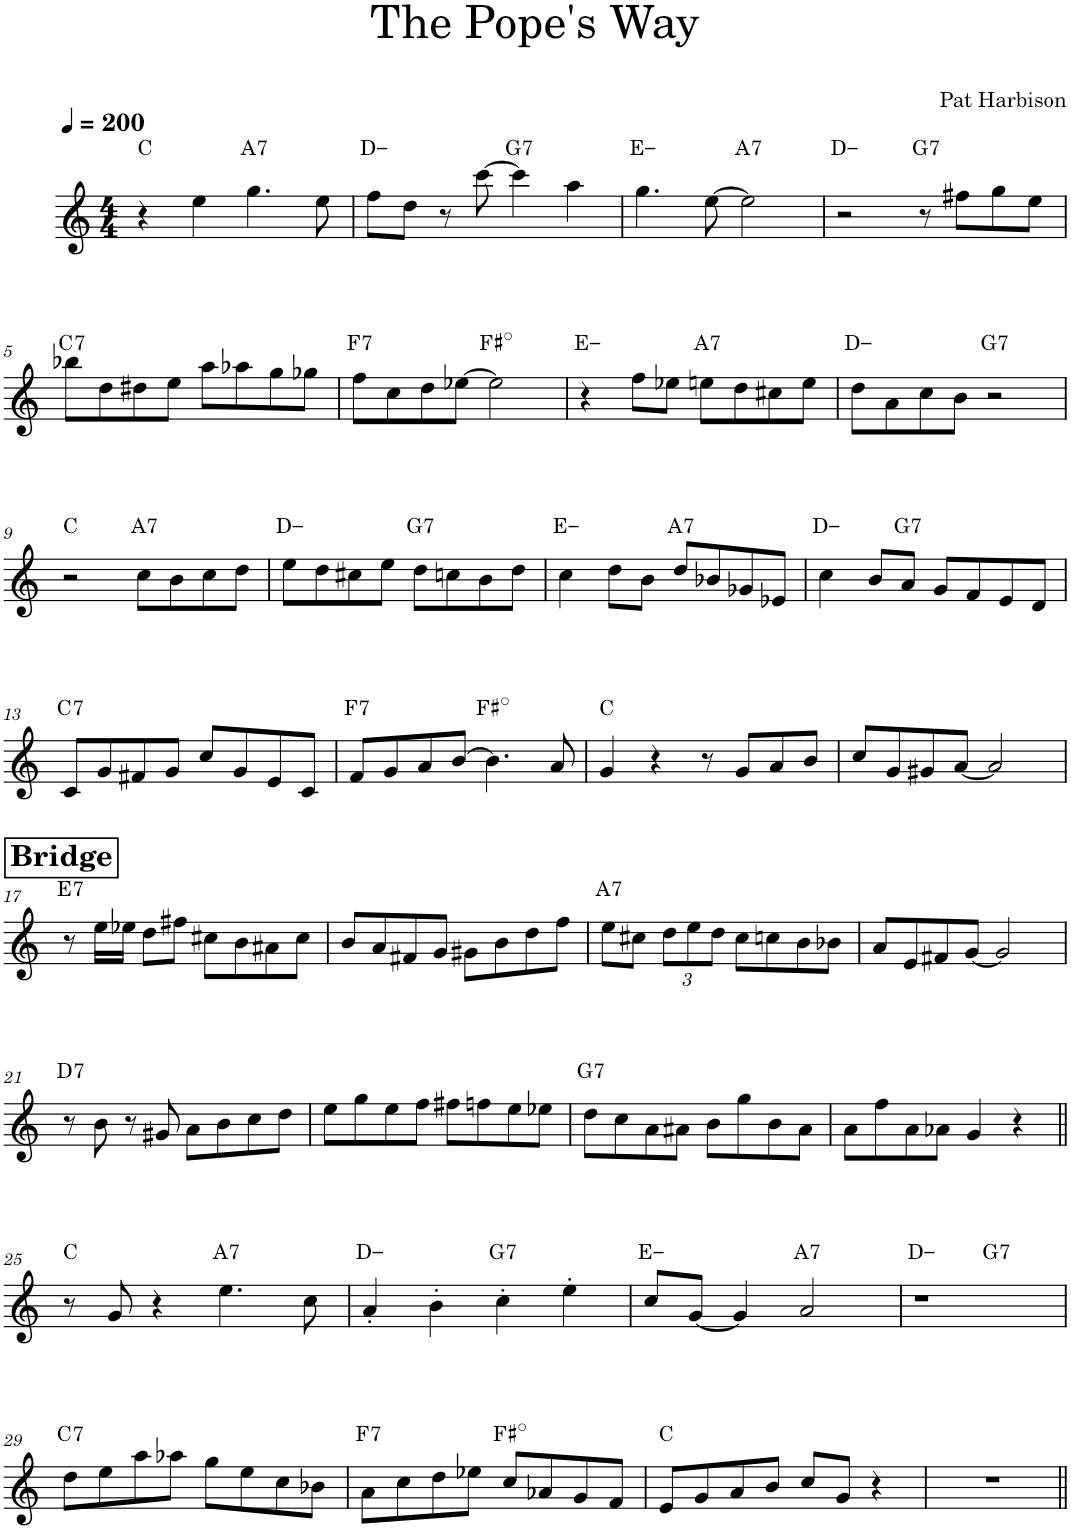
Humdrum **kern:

**kern	**harte
*part1	*part1
*staff1	*
*I"Tenor Saxophone	*
*I'T. Sax.	*
*clefG2	*
*Trd8c14	*
*k[]	*
*M4/4	*
*MM200	*
=1	=1
4r	C:maj
4ee\	.
!	!LO:H:kt=7
4.gg\	A:7
8ee\	.
=2	=2
8ff\L	D:min
8dd\J	.
8r	.
[8ccc\	.
!	!LO:H:kt=7
4ccc\]	G:7
4aa\	.
=3	=3
4.gg\	E:min
[8ee\	.
!	!LO:H:kt=7
2ee\]	A:7
=4	=4
2r	D:min
!	!LO:H:kt=7
8r	G:7
8ff#X\L	.
8gg\	.
8ee\J	.
!!LO:LB:g=z
=5	=5
!	!LO:H:kt=7
8bb-X\L	C:7
8dd\	.
8dd#X\	.
8ee\J	.
8aa\L	.
8aa-X\	.
8gg\	.
8gg-X\J	.
=6	=6
!	!LO:H:kt=7
8ff\L	F:7
8cc\	.
8dd\	.
[8ee-X\J	.
2ee-\]	F#:dim
=7	=7
4r	E:min
8ff\L	.
8ee-X\J	.
!	!LO:H:kt=7
8een\L	A:7
8dd\	.
8cc#X\	.
8ee\J	.
=8	=8
8dd\L	D:min
8a\	.
8cc\	.
8b\J	.
!	!LO:H:kt=7
2r	G:7
!!LO:LB:g=z
=9	=9
2r	C:maj
!	!LO:H:kt=7
8cc\L	A:7
8b\	.
8cc\	.
8dd\J	.
=10	=10
8ee\L	D:min
8dd\	.
8cc#X\	.
8ee\J	.
!	!LO:H:kt=7
8dd\L	G:7
8ccn\	.
8b\	.
8dd\J	.
=11	=11
4cc\	E:min
8dd\L	.
8b\J	.
!	!LO:H:kt=7
8dd/L	A:7
8b-X/	.
8g-X/	.
8e-X/J	.
=12	=12
4cc\	D:min
8b/L	.
!	!LO:H:kt=7
8a/J	G:7
8g/L	.
8f/	.
8e/	.
8d/J	.
!!LO:LB:g=z
=13	=13
!	!LO:H:kt=7
8c/L	C:7
8g/	.
8f#X/	.
8g/J	.
8cc/L	.
8g/	.
8e/	.
8c/J	.
=14	=14
!	!LO:H:kt=7
8f/L	F:7
8g/	.
8a/	.
[8b/J	.
4.b\]	F#:dim
8a/	.
=15	=15
4g/	C:maj
4r	.
8r	.
8g/L	.
8a/	.
8b/J	.
=16	=16
8cc/L	.
8g/	.
8g#X/	.
[8a/J	.
2a/]	.
!!LO:LB:g=z
!!LO:REH:place=s1:a:B:cj:fs=14:t=Bridge
=17	=17
!	!LO:H:kt=7
8r	E:7
16ee\LL	.
16ee-X\JJ	.
8dd\L	.
8ff#X\J	.
8cc#X\L	.
8b\	.
8a#X\	.
8cc#\J	.
=18	=18
8b/L	.
8a/	.
8f#X/	.
8g/J	.
8g#X\L	.
8b\	.
8dd\	.
8ff\J	.
=19	=19
!	!LO:H:kt=7
8ee\L	A:7
8cc#X\J	.
*Xbrackettup	*
12dd\L	.
12ee\	.
12dd\J	.
8cc#\L	.
8ccn\	.
8b\	.
8b-X\J	.
=20	=20
8a/L	.
8e/	.
8f#X/	.
[8g/J	.
2g/]	.
!!LO:LB:g=z
=21	=21
!	!LO:H:kt=7
8r	D:7
8b\	.
8r	.
8g#X/	.
8a\L	.
8b\	.
8cc\	.
8dd\J	.
=22	=22
8ee\L	.
8gg\	.
8ee\	.
8ff\J	.
8ff#X\L	.
8ffn\	.
8ee\	.
8ee-X\J	.
=23	=23
!	!LO:H:kt=7
8dd\L	G:7
8cc\	.
8a\	.
8a#X\J	.
8b\L	.
8gg\	.
8b\	.
8a#\J	.
=24	=24
8a\L	.
8ff\	.
8a\	.
8a-X\J	.
4g/	.
4r	.
!!LO:LB:g=z
=25||	=25||
8r	C:maj
8g/	.
4r	.
!	!LO:H:kt=7
4.ee\	A:7
8cc\	.
=26	=26
4a'/	D:min
4b'\	.
!	!LO:H:kt=7
4cc'\	G:7
4ee'\	.
=27	=27
8cc/L	E:min
[8g/J	.
4g/]	.
!	!LO:H:kt=7
2a/	A:7
=28	=28
*^	*
1r	2ryy	D:min
!	!	!LO:H:kt=7
.	2ryy	G:7
!!LO:LB:g=z	!!
=29	=29	=29
!	!	!LO:H:kt=7
*v	*v	*
8dd\L	C:7
8ee\	.
8aa\	.
8aa-X\J	.
8gg\L	.
8ee\	.
8cc\	.
8b-X\J	.
=30	=30
!	!LO:H:kt=7
8a\L	F:7
8cc\	.
8dd\	.
8ee-X\J	.
8cc/L	F#:dim
8a-X/	.
8g/	.
8f/J	.
=31	=31
8e/L	C:maj
8g/	.
8a/	.
8b/J	.
8cc/L	.
8g/J	.
4r	.
=32	=32
1r	.
=||	=||
*-	*-
